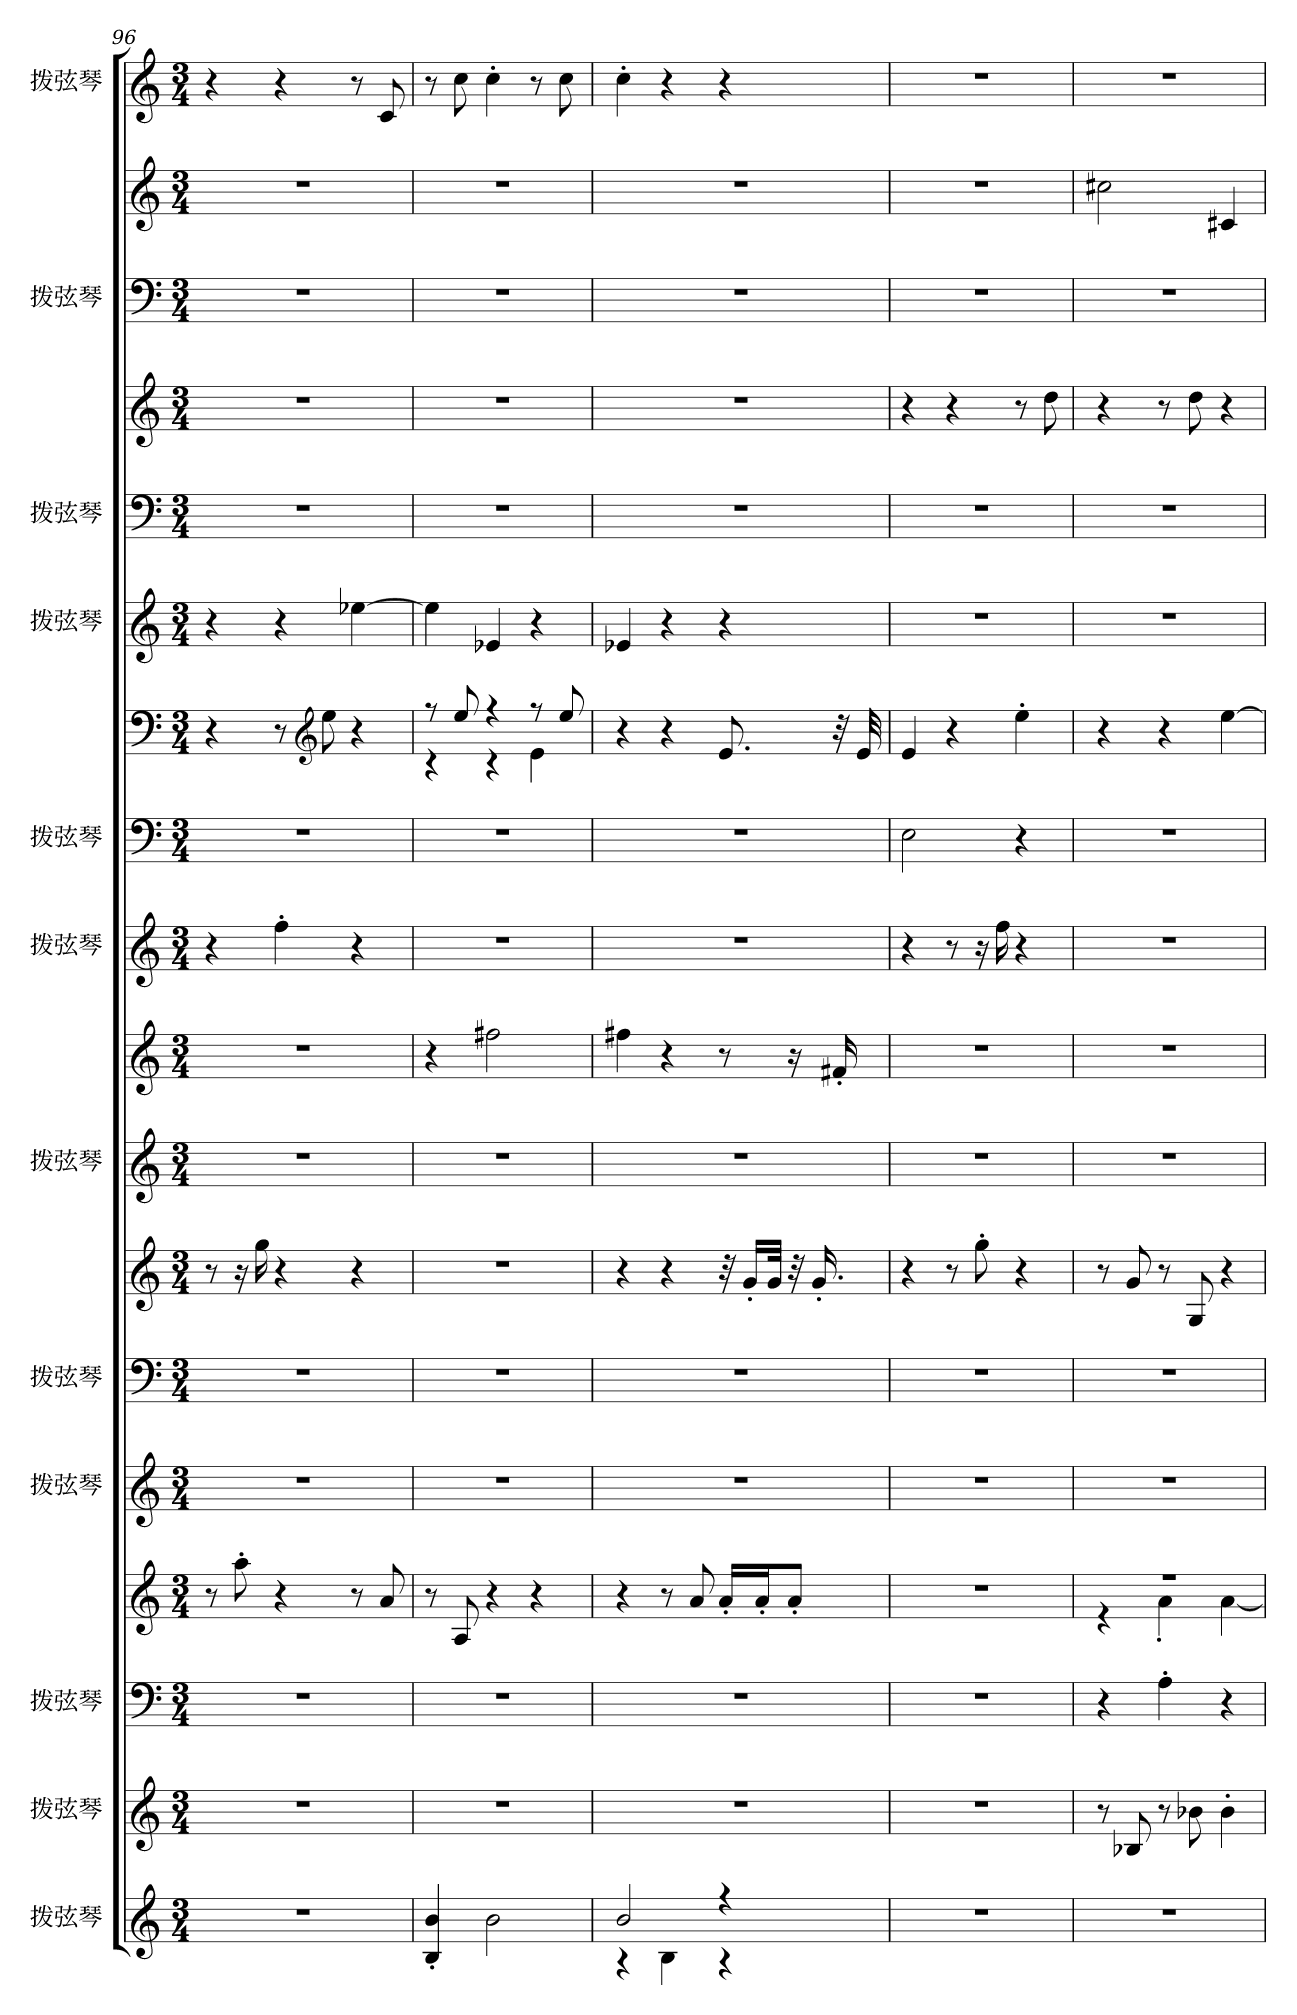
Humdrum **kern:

**kern	**kern	**kern	**kern	**kern	**kern	**kern	**kern	**kern	**kern	**kern	**kern	**kern	**kern	**kern	**kern	**kern	**kern
*part12	*part11	*part10	*part10	*part9	*part8	*part8	*part7	*part7	*part6	*part5	*part5	*part4	*part3	*part3	*part2	*part2	*part1
*staff18	*staff17	*staff16	*staff15	*staff14	*staff13	*staff12	*staff11	*staff10	*staff9	*staff8	*staff7	*staff6	*staff5	*staff4	*staff3	*staff2	*staff1
*I"拨弦琴	*I"拨弦琴	*I"拨弦琴	*	*I"拨弦琴	*I"拨弦琴	*	*I"拨弦琴	*	*I"拨弦琴	*I"拨弦琴	*	*I"拨弦琴	*I"拨弦琴	*	*I"拨弦琴	*	*I"拨弦琴
!!LO:PB:g=z
*clefG2	*clefG2	*clefF4	*clefG2	*clefG2	*clefF4	*clefG2	*clefG2	*clefG2	*clefG2	*clefF4	*clefF4	*clefG2	*clefF4	*clefG2	*clefF4	*clefG2	*clefG2
*k[]	*k[]	*k[]	*k[]	*k[]	*k[]	*k[]	*k[]	*k[]	*k[]	*k[]	*k[]	*k[]	*k[]	*k[]	*k[]	*k[]	*k[]
*M3/4	*M3/4	*M3/4	*M3/4	*M3/4	*M3/4	*M3/4	*M3/4	*M3/4	*M3/4	*M3/4	*M3/4	*M3/4	*M3/4	*M3/4	*M3/4	*M3/4	*M3/4
=96	=96	=96	=96	=96	=96	=96	=96	=96	=96	=96	=96	=96	=96	=96	=96	=96	=96
2.r	2.r	2.r	8r	2.r	2.r	8r	2.r	2.r	4r	2.r	4r	4r	2.r	2.r	2.r	2.r	4r
.	.	.	8aa'\	.	.	16r	.	.	.	.	.	.	.	.	.	.	.
.	.	.	.	.	.	16gg\	.	.	.	.	.	.	.	.	.	.	.
.	.	.	4r	.	.	4r	.	.	4ff'\	.	8r	4r	.	.	.	.	4r
*	*	*	*	*	*	*	*	*	*	*	*clefG2	*	*	*	*	*	*
.	.	.	.	.	.	.	.	.	.	.	8ee\	.	.	.	.	.	.
.	.	.	8r	.	.	4r	.	.	4r	.	4r	[4ee-X\	.	.	.	.	8r
.	.	.	8a/	.	.	.	.	.	.	.	.	.	.	.	.	.	8c/
=97	=97	=97	=97	=97	=97	=97	=97	=97	=97	=97	=97	=97	=97	=97	=97	=97	=97
*	*	*	*	*	*	*	*	*	*	*	*^	*	*	*	*	*	*
4B/' 4b/'	2.r	2.r	8r	2.r	2.r	2.r	2.r	4r	2.r	2.r	8r	4r	4ee-\]	2.r	2.r	2.r	2.r	8r
.	.	.	8A/	.	.	.	.	.	.	.	8ee/	.	.	.	.	.	.	8cc\
2b\	.	.	4r	.	.	.	.	2ff#X\	.	.	4r	4r	4e-X/	.	.	.	.	4cc'\
.	.	.	4r	.	.	.	.	.	.	.	8r	4e\	4r	.	.	.	.	8r
.	.	.	.	.	.	.	.	.	.	.	8ee/	.	.	.	.	.	.	8cc\
*	*	*	*	*	*	*	*	*	*	*	*v	*v	*	*	*	*	*	*
=98	=98	=98	=98	=98	=98	=98	=98	=98	=98	=98	=98	=98	=98	=98	=98	=98	=98
*^	*	*	*	*	*	*	*	*	*	*	*	*	*	*	*	*	*
2b/	4r	2.r	2.r	4r	2.r	2.r	4r	2.r	4ff#X\	2.r	2.r	4r	4e-X/	2.r	2.r	2.r	2.r	4cc'\
.	4B\	.	.	8r	.	.	4r	.	4r	.	.	4r	4r	.	.	.	.	4r
.	.	.	.	8a/	.	.	.	.	.	.	.	.	.	.	.	.	.	.
4r	4r	.	.	16a'/LL	.	.	32r	.	8r	.	.	8.e/	4r	.	.	.	.	4r
.	.	.	.	.	.	.	16g'/LL	.	.	.	.	.	.	.	.	.	.	.
.	.	.	.	16a'/J	.	.	.	.	.	.	.	.	.	.	.	.	.	.
.	.	.	.	.	.	.	32g/JJk	.	.	.	.	.	.	.	.	.	.	.
.	.	.	.	8a'/J	.	.	32r	.	16r	.	.	.	.	.	.	.	.	.
.	.	.	.	.	.	.	16.g'/	.	.	.	.	.	.	.	.	.	.	.
.	.	.	.	.	.	.	.	.	16f#X'/	.	.	32r	.	.	.	.	.	.
.	.	.	.	.	.	.	.	.	.	.	.	32e/	.	.	.	.	.	.
*v	*v	*	*	*	*	*	*	*	*	*	*	*	*	*	*	*	*	*
=99	=99	=99	=99	=99	=99	=99	=99	=99	=99	=99	=99	=99	=99	=99	=99	=99	=99
2.r	2.r	2.r	2.r	2.r	2.r	4r	2.r	2.r	4r	2E\	4e/	2.r	2.r	4r	2.r	2.r	2.r
.	.	.	.	.	.	8r	.	.	8r	.	4r	.	.	4r	.	.	.
.	.	.	.	.	.	8gg'\	.	.	16r	.	.	.	.	.	.	.	.
.	.	.	.	.	.	.	.	.	16ff\	.	.	.	.	.	.	.	.
.	.	.	.	.	.	4r	.	.	4r	4r	4ee'\	.	.	8r	.	.	.
.	.	.	.	.	.	.	.	.	.	.	.	.	.	8dd\	.	.	.
=100	=100	=100	=100	=100	=100	=100	=100	=100	=100	=100	=100	=100	=100	=100	=100	=100	=100
*	*	*	*^	*	*	*	*	*	*	*	*	*	*	*	*	*	*
2.r	8r	4r	2.r	4r	2.r	2.r	8r	2.r	2.r	2.r	2.r	4r	2.r	2.r	4r	2.r	2cc#X\	2.r
.	8B-X/	.	.	.	.	.	8g/	.	.	.	.	.	.	.	.	.	.	.
.	8r	4A'\	.	4a'\	.	.	8r	.	.	.	.	4r	.	.	8r	.	.	.
.	8b-X\	.	.	.	.	.	8G/	.	.	.	.	.	.	.	8dd\	.	.	.
.	4b-'\	4r	.	[4a\	.	.	4r	.	.	.	.	[4ee\	.	.	4r	.	4c#X/	.
*	*	*	*v	*v	*	*	*	*	*	*	*	*	*	*	*	*	*	*
=	=	=	=	=	=	=	=	=	=	=	=	=	=	=	=	=	=
*-	*-	*-	*-	*-	*-	*-	*-	*-	*-	*-	*-	*-	*-	*-	*-	*-	*-
